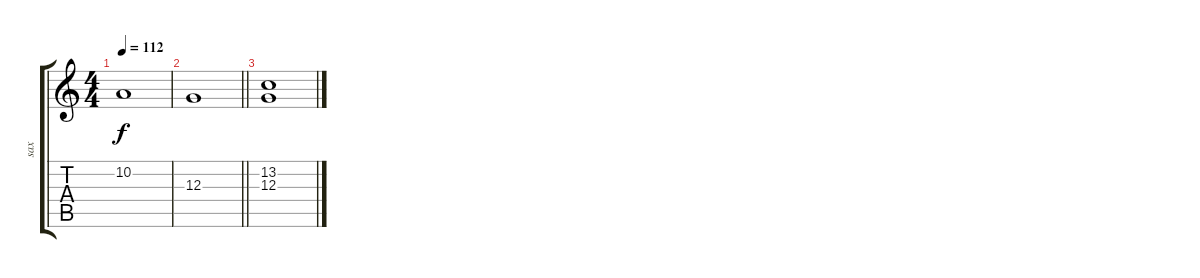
\track ("sax" "sax") {instrument altosax}
\staff {score tabs}
\tuning (E4 B3 G3 D3 A2 E2) {hide}
\ts (4 4)
\tempo 112
\clef g2
\ks c
10.2.1{dy f} |
\barLineRight lightlight
12.3.1 |
(13.2 12.3).1
